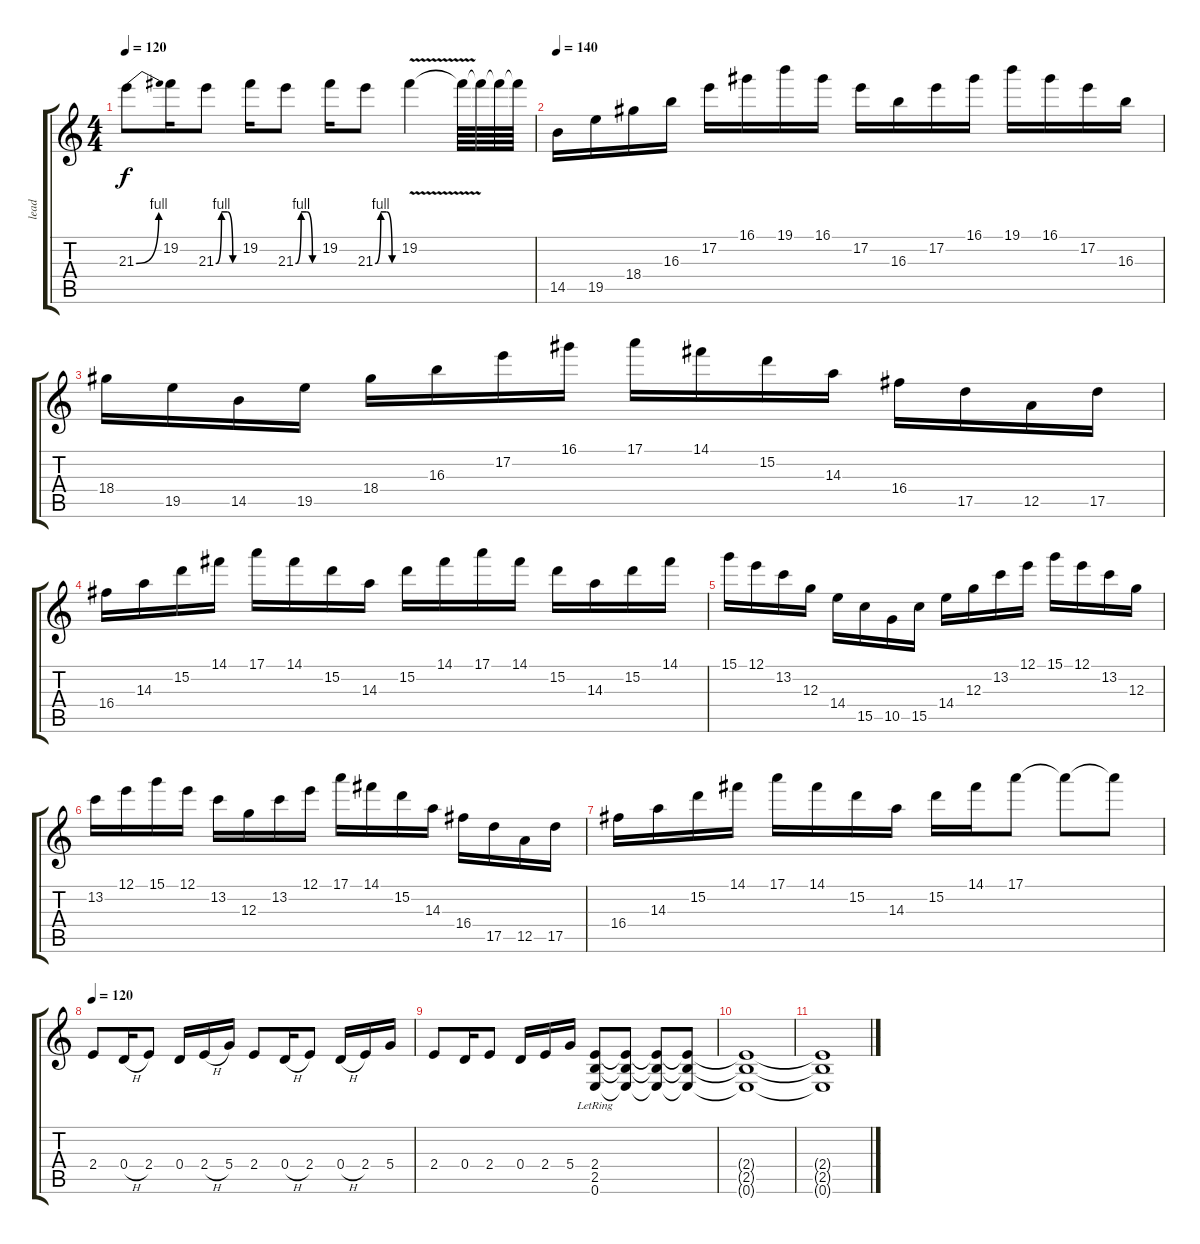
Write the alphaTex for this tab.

\track ("lead" "lead") {instrument distortionguitar}
\staff {score tabs}
\tuning (E4 B3 G3 D3 A2 E2) {hide}
\ts (4 4)
\tempo 120
\clef g2
\ks c
21.3{be (bend 0 0 60 4)}.8{dy f} 19.2.16 21.3{be (custom 0 0 15 4 30 4 45 0 60 0)}.8 19.2.16 21.3{be (custom 0 0 15 4 30 4 45 0 60 0)}.8 19.2.16 21.3{be (custom 0 0 15 4 30 4 45 0 60 0)}.8 19.2{v}.4 19.2{t}.64 19.2{t}.64 19.2{t}.64 19.2{t}.64 |
\tempo 140
14.5.16 19.5.16 18.4.16 16.3.16 17.2.16 16.1.16 19.1.16 16.1.16 17.2.16 16.3.16 17.2.16 16.1.16 19.1.16 16.1.16 17.2.16 16.3.16 |
18.4.16 19.5.16 14.5.16 19.5.16 18.4.16 16.3.16 17.2.16 16.1.16 17.1.16 14.1.16 15.2.16 14.3.16 16.4.16 17.5.16 12.5.16 17.5.16 |
16.4.16 14.3.16 15.2.16 14.1.16 17.1.16 14.1.16 15.2.16 14.3.16 15.2.16 14.1.16 17.1.16 14.1.16 15.2.16 14.3.16 15.2.16 14.1.16 |
15.1.16 12.1.16 13.2.16 12.3.16 14.4.16 15.5.16 10.5.16 15.5.16 14.4.16 12.3.16 13.2.16 12.1.16 15.1.16 12.1.16 13.2.16 12.3.16 |
13.2.16 12.1.16 15.1.16 12.1.16 13.2.16 12.3.16 13.2.16 12.1.16 17.1.16 14.1.16 15.2.16 14.3.16 16.4.16 17.5.16 12.5.16 17.5.16 |
16.4.16 14.3.16 15.2.16 14.1.16 17.1.16 14.1.16 15.2.16 14.3.16 15.2.16 14.1.16 17.1.8 17.1{t}.8 17.1{t}.8 |
\tempo 120
2.4.8 0.4{h}.16 2.4.8 0.4.16 2.4{h}.16 5.4.16 2.4.8 0.4{h}.16 2.4.8 0.4{h}.16 2.4.16 5.4.16 |
2.4.8 0.4.16 2.4.8 0.4.16 2.4.16 5.4.16 (2.4{lr} 2.5{lr} 0.6{lr}).8 (2.4{t} 2.5{t} 0.6{t}).8 (2.4{t} 2.5{t} 0.6{t}).8 (2.4{t} 2.5{t} 0.6{t}).8 |
(2.4{t} 2.5{t} 0.6{t}).1 |
(2.4{t} 2.5{t} 0.6{t}).1
